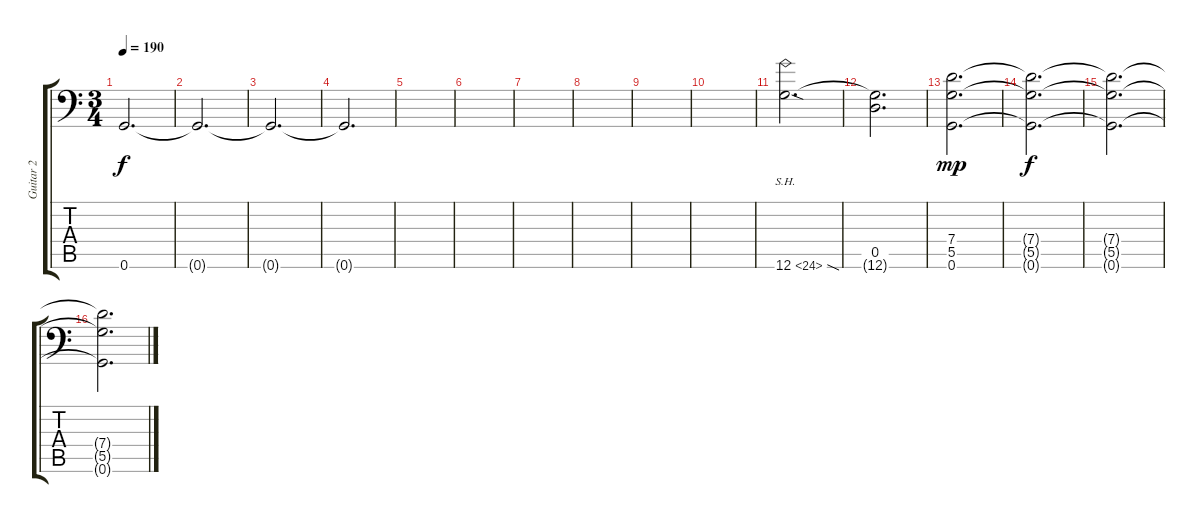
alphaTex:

\track ("Guitar 2" "Guitar 2") {instrument distortionguitar}
\staff {score tabs}
\tuning (A3 E3 C3 G2 D2 G1) {hide}
\ts (3 4)
\tempo 190
\clef f4
\ks c
0.6{t}.2{d dy f} |
0.6{t}.2{d} |
0.6{t}.2{d} |
0.6{t}.2{d} |
|
|
|
|
|
|
12.6{sh 12 sod}.2{d} |
(0.5 12.6{t}).2{d} |
(7.4 5.5 0.6).2{d dy mp} |
(7.4{t} 5.5{t} 0.6{t}).2{d dy f} |
(7.4{t} 5.5{t} 0.6{t}).2{d} |
(7.4{t} 5.5{t} 0.6{t}).2{d}
